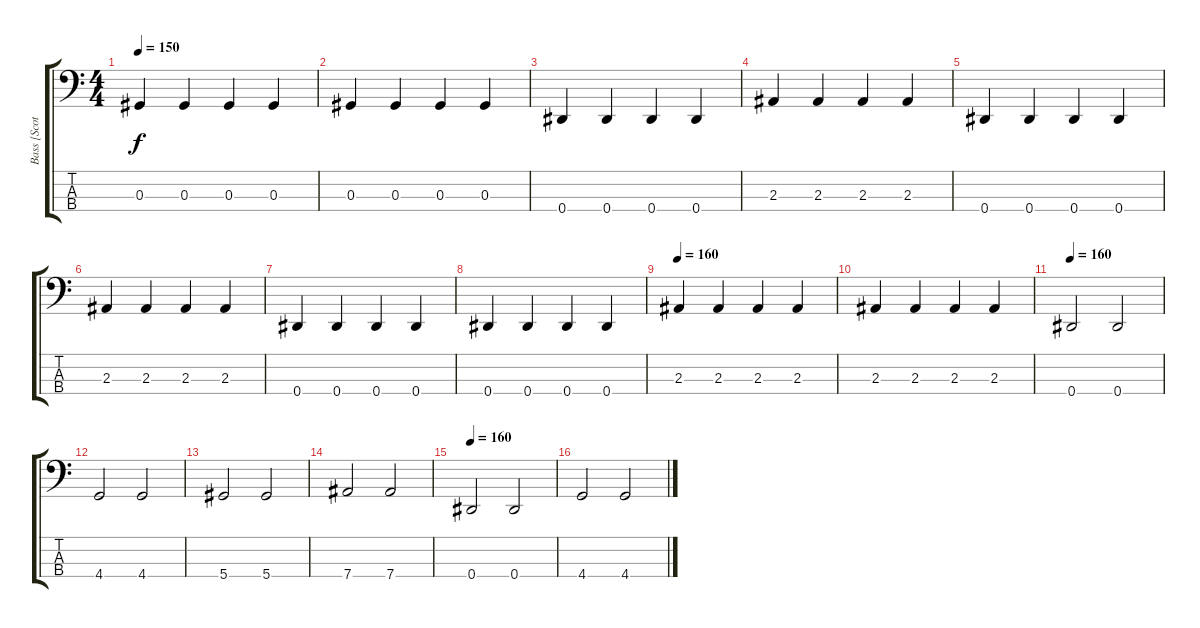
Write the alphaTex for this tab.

\track ("Bass [Scott Shriner]" "Bass [Scot") {instrument electricbassfinger}
\staff {score tabs}
\tuning (Gb2 Db2 Ab1 Eb1) {hide}
\ts (4 4)
\tempo 150
\clef f4
\ks c
0.3.4{dy f volume 13} 0.3.4 0.3.4 0.3.4 |
0.3.4 0.3.4 0.3.4 0.3.4 |
0.4.4 0.4.4 0.4.4 0.4.4 |
2.3.4 2.3.4 2.3.4 2.3.4 |
0.4.4{volume 13} 0.4.4 0.4.4 0.4.4 |
2.3.4 2.3.4 2.3.4 2.3.4 |
0.4.4{volume 13} 0.4.4 0.4.4 0.4.4 |
0.4.4 0.4.4 0.4.4 0.4.4 |
\tempo 160
2.3.4{volume 13} 2.3.4 2.3.4 2.3.4 |
2.3.4 2.3.4 2.3.4 2.3.4 |
\tempo 160
0.4.2{volume 13} 0.4.2 |
4.4.2 4.4.2 |
5.4.2 5.4.2 |
7.4.2 7.4.2 |
\tempo 160
0.4.2{volume 13} 0.4.2 |
4.4.2 4.4.2
